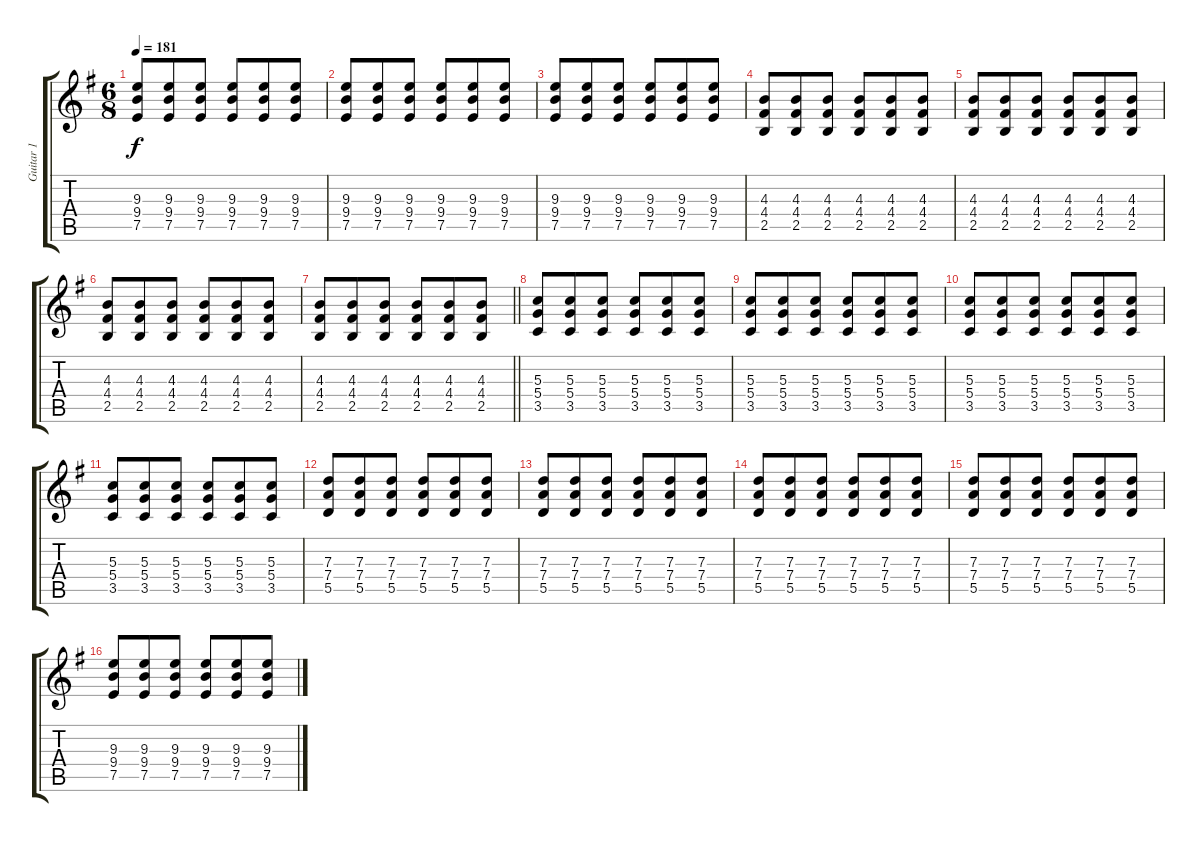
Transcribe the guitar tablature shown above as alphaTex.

\track ("Guitar 1" "Guitar 1") {instrument distortionguitar}
\staff {score tabs}
\tuning (E4 B3 G3 D3 A2 E2) {hide}
\ts (6 8)
\tempo 181
\clef g2
\ks eminor
(9.3 9.4 7.5).8{dy f} (9.3 9.4 7.5).8 (9.3 9.4 7.5).8 (9.3 9.4 7.5).8 (9.3 9.4 7.5).8 (9.3 9.4 7.5).8 |
(9.3 9.4 7.5).8 (9.3 9.4 7.5).8 (9.3 9.4 7.5).8 (9.3 9.4 7.5).8 (9.3 9.4 7.5).8 (9.3 9.4 7.5).8 |
(9.3 9.4 7.5).8 (9.3 9.4 7.5).8 (9.3 9.4 7.5).8 (9.3 9.4 7.5).8 (9.3 9.4 7.5).8 (9.3 9.4 7.5).8 |
(4.3 4.4 2.5).8 (4.3 4.4 2.5).8 (4.3 4.4 2.5).8 (4.3 4.4 2.5).8 (4.3 4.4 2.5).8 (4.3 4.4 2.5).8 |
(4.3 4.4 2.5).8 (4.3 4.4 2.5).8 (4.3 4.4 2.5).8 (4.3 4.4 2.5).8 (4.3 4.4 2.5).8 (4.3 4.4 2.5).8 |
(4.3 4.4 2.5).8 (4.3 4.4 2.5).8 (4.3 4.4 2.5).8 (4.3 4.4 2.5).8 (4.3 4.4 2.5).8 (4.3 4.4 2.5).8 |
\barLineRight lightlight
(4.3 4.4 2.5).8 (4.3 4.4 2.5).8 (4.3 4.4 2.5).8 (4.3 4.4 2.5).8 (4.3 4.4 2.5).8 (4.3 4.4 2.5).8 |
(5.3 5.4 3.5).8 (5.3 5.4 3.5).8 (5.3 5.4 3.5).8 (5.3 5.4 3.5).8 (5.3 5.4 3.5).8 (5.3 5.4 3.5).8 |
(5.3 5.4 3.5).8 (5.3 5.4 3.5).8 (5.3 5.4 3.5).8 (5.3 5.4 3.5).8 (5.3 5.4 3.5).8 (5.3 5.4 3.5).8 |
(5.3 5.4 3.5).8 (5.3 5.4 3.5).8 (5.3 5.4 3.5).8 (5.3 5.4 3.5).8 (5.3 5.4 3.5).8 (5.3 5.4 3.5).8 |
(5.3 5.4 3.5).8 (5.3 5.4 3.5).8 (5.3 5.4 3.5).8 (5.3 5.4 3.5).8 (5.3 5.4 3.5).8 (5.3 5.4 3.5).8 |
(7.3 7.4 5.5).8 (7.3 7.4 5.5).8 (7.3 7.4 5.5).8 (7.3 7.4 5.5).8 (7.3 7.4 5.5).8 (7.3 7.4 5.5).8 |
(7.3 7.4 5.5).8 (7.3 7.4 5.5).8 (7.3 7.4 5.5).8 (7.3 7.4 5.5).8 (7.3 7.4 5.5).8 (7.3 7.4 5.5).8 |
(7.3 7.4 5.5).8 (7.3 7.4 5.5).8 (7.3 7.4 5.5).8 (7.3 7.4 5.5).8 (7.3 7.4 5.5).8 (7.3 7.4 5.5).8 |
(7.3 7.4 5.5).8 (7.3 7.4 5.5).8 (7.3 7.4 5.5).8 (7.3 7.4 5.5).8 (7.3 7.4 5.5).8 (7.3 7.4 5.5).8 |
(9.3 9.4 7.5).8 (9.3 9.4 7.5).8 (9.3 9.4 7.5).8 (9.3 9.4 7.5).8 (9.3 9.4 7.5).8 (9.3 9.4 7.5).8
